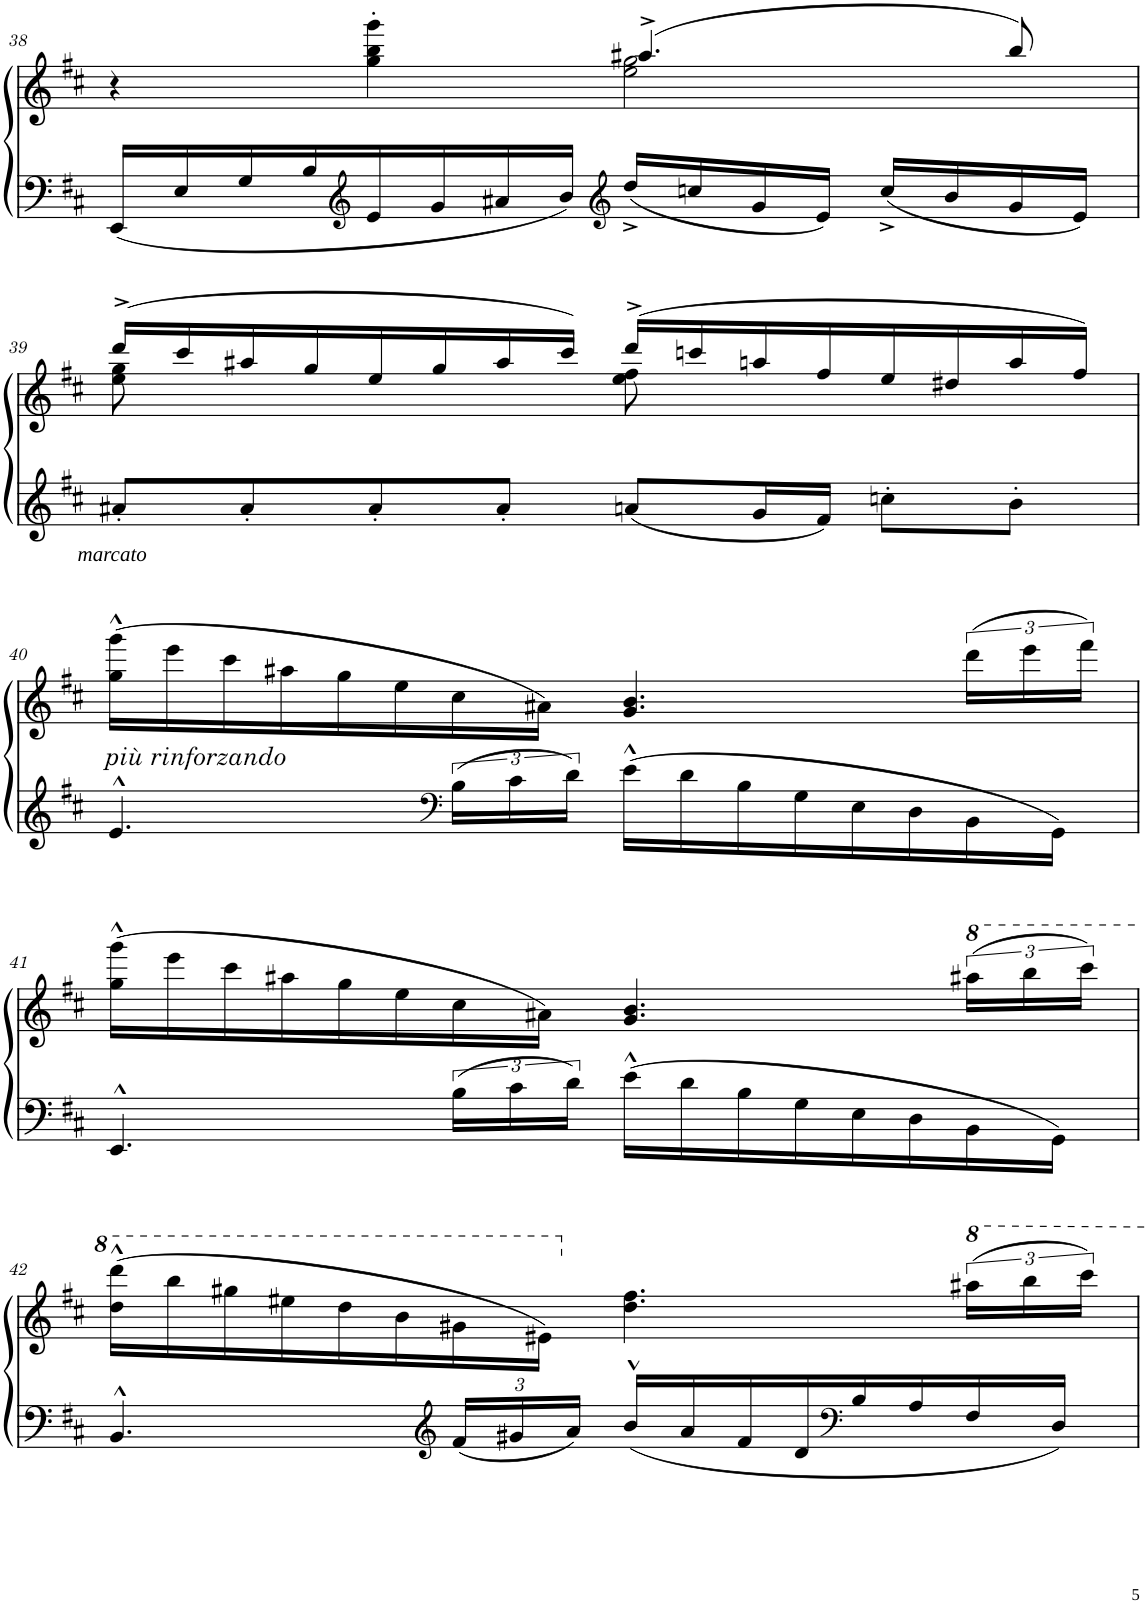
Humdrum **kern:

**kern	**kern	**dynam
*part1	*part1	*part1
*staff2	*staff1	*staff1/2
*I"Piano	*	*
*I'Pno	*	*
!!LO:PB:g=z
*clefF4	*clefG2	*
*k[f#c#]	*k[f#c#]	*
*M4/4	*M4/4	*
*met(c|)	*met(c|)	*
=38	=38	=38
*	*^	*
16EE/LL	4r	2ryy	.
16E/	.	.	.
16G/	.	.	.
16B/	.	.	.
*clefG2	*	*	*
16e/	4gg\'> 4bb\'> 4ggg\'>	.	.
16g/	.	.	.
16a#X/	.	.	.
16b/JJ	.	.	.
*clefG2	*	*	*
16dd^/LL	(4.aa#X^/	2ee\ 2gg\	.
16ccn/	.	.	.
16g/	.	.	.
16e/JJ	.	.	.
16cc^/LL	.	.	.
16b/	.	.	.
16g/	8bb/)	.	.
16e/JJ	.	.	.
!!LO:LB:g=z	!!
=39	=39	=39	=39
!	!	!	!LO:DY:b=2
8a#X'/L	(16ddd^/LL	8ee\ 8gg\	other-dynamics
.	16ccc#/	.	.
8a#'/	16aa#X/	4.ryy	.
.	16gg/	.	.
8a#'/	16ee/	.	.
.	16gg/	.	.
8a#'/J	16aa#/	.	.
.	16ccc#/JJ)	.	.
8an/L	(16ddd^/LL	8ee\ 8ff#\	.
.	16cccn/	.	.
16g/L	16aan/	4.ryy	.
16f#/JJ	16ff#/	.	.
8ccn'\L	16ee/	.	.
.	16dd#X/	.	.
8b'\J	16aa/	.	.
.	16ff#/JJ)	.	.
*	*v	*v	*
!!LO:LB:g=z
=40	=40	=40
!	!LO:TX:b:i:t=più rinforzando	!
4.e^^/	(16gg\^^ 16ggg\^^LL	.
.	16eee\	.
.	16ccc#\	.
.	16aa#X\	.
.	16gg\	.
.	16ee\	.
*clefF4	*	*
24B\LL	16cc#\	.
24c#\	.	.
.	16a#X\JJ)	.
24d\JJ	.	.
16e^^\LL	4.g/ 4.b/	.
16d\	.	.
16B\	.	.
16G\	.	.
16E\	.	.
16D\	.	.
16BB\	(24ddd\LL	.
.	24eee\	.
16GG\JJ	.	.
.	24fff#\JJ)	.
!!LO:LB:g=z
=41	=41	=41
4.EE^^/	(16gg\^^ 16ggg\^^LL	.
.	16eee\	.
.	16ccc#\	.
.	16aa#X\	.
.	16gg\	.
.	16ee\	.
24B\LL	16cc#\	.
24c#\	.	.
.	16a#X\JJ)	.
24d\JJ	.	.
16e^^\LL	4.g/ 4.b/	.
16d\	.	.
16B\	.	.
16G\	.	.
16E\	.	.
16D\	.	.
*	*8va	*
16BB\	(24aaa#X\LL	.
.	24bbb\	.
16GG\JJ	.	.
.	24cccc#\JJ)	.
!!LO:LB:g=z
=42	=42	=42
4.BB^^/	(16ddd\^^ 16dddd\^^LL	.
.	16bbb\	.
.	16ggg#X\	.
.	16eee#X\	.
.	16ddd\	.
.	16bb\	.
*clefG2	*	*
*Xbrackettup	*	*
24f#/LL	16gg#X\	.
24g#X/	.	.
.	16ee#X\JJ)	.
24a/JJ	.	.
*	*X8va	*
16b^^/LL	4.dd\ 4.ff#\	.
16a/	.	.
16f#/	.	.
16d/	.	.
*clefF4	*	*
16B/	.	.
16A/	.	.
16F#/	(24aaa#X\LL	.
.	24bbb\	.
16D/JJ	.	.
.	24cccc#\JJ)	.
=	=	=
*-	*-	*-
